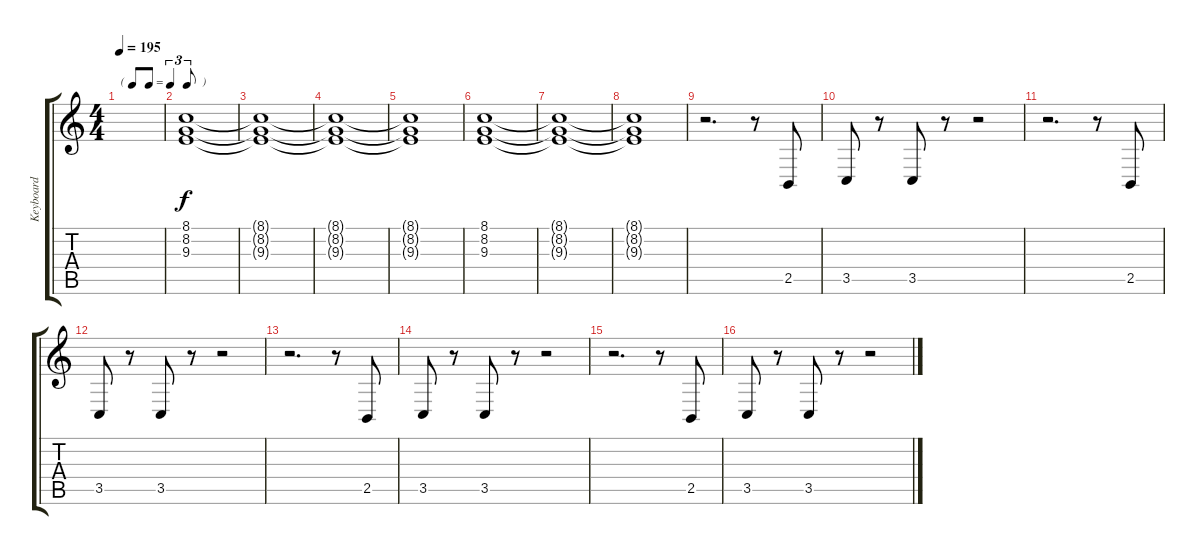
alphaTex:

\track ("Keyboard" "Keyboard") {instrument trumpet}
\staff {score tabs}
\tuning (E4 B3 G3 D3 A2 E2) {hide}
\ts (4 4)
\tf triplet8th
\tempo 195
\clef g2
\ks c
|
(8.1 8.2 9.3).1{instrument electricgrandpiano} |
(8.1{t} 8.2{t} 9.3{t}).1 |
(8.1{t} 8.2{t} 9.3{t}).1 |
(8.1{t} 8.2{t} 9.3{t}).1 |
(8.1 8.2 9.3).1 |
(8.1{t} 8.2{t} 9.3{t}).1 |
(8.1{t} 8.2{t} 9.3{t}).1 |
r.2{d instrument trumpet} r.8 2.5.8 |
3.5.8 r.8 3.5.8 r.8 r.2 |
r.2{d} r.8 2.5.8 |
3.5.8 r.8 3.5.8 r.8 r.2 |
r.2{d} r.8 2.5.8 |
3.5.8 r.8 3.5.8 r.8 r.2 |
r.2{d} r.8 2.5.8 |
3.5.8 r.8 3.5.8 r.8 r.2
